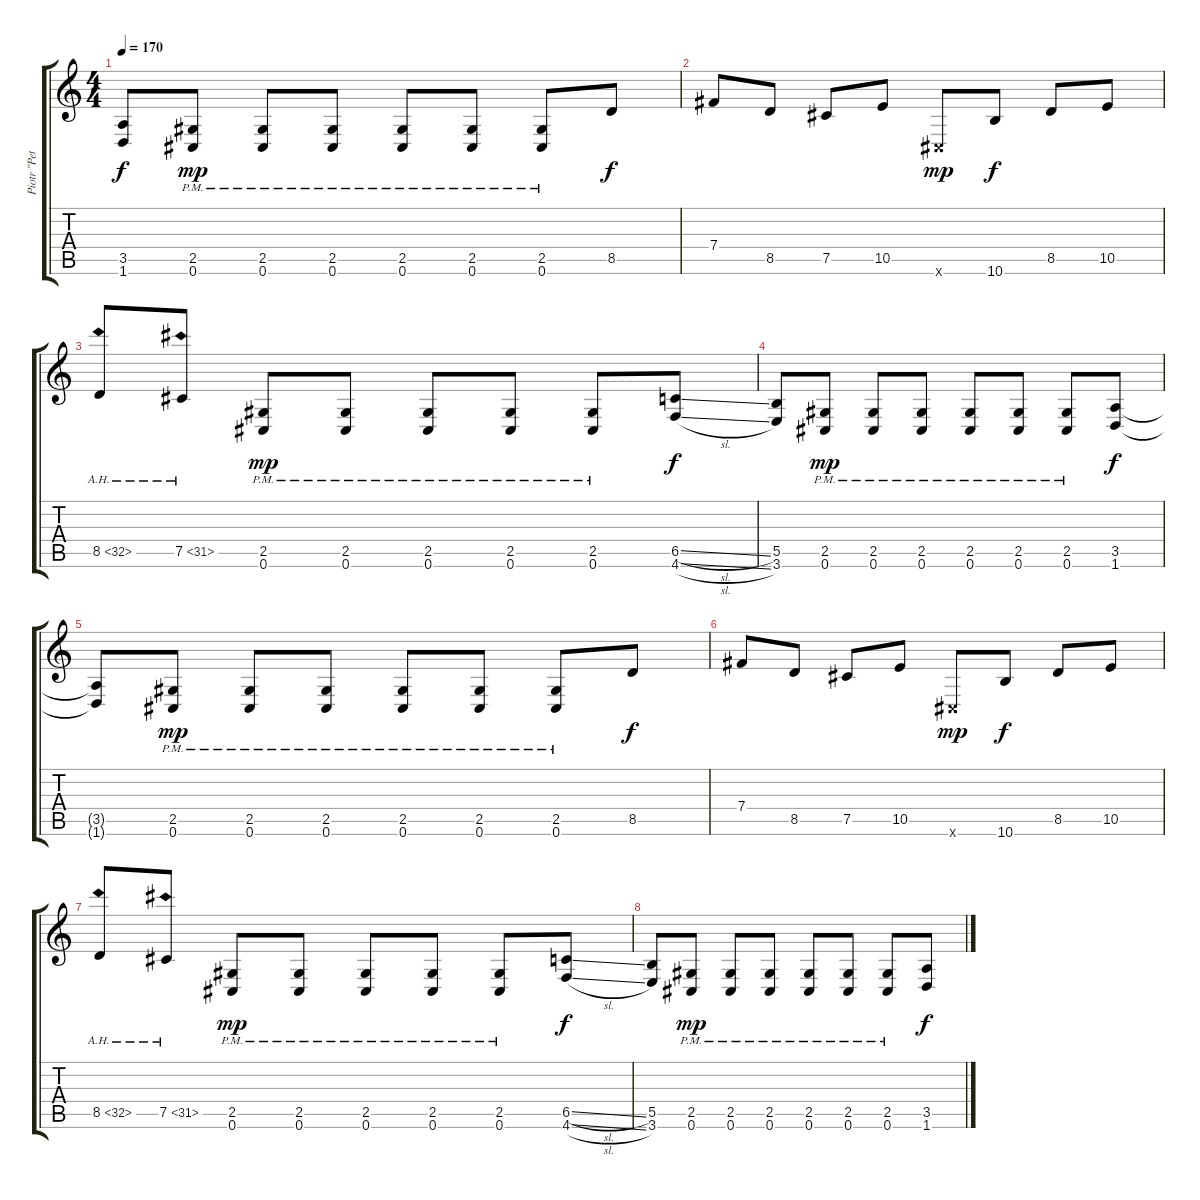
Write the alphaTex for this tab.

\track ("Piotr \"Peter\" Wiwczarek (Rythm)" "Piotr \"Pet") {instrument distortionguitar}
\staff {score tabs}
\tuning (Db4 Ab3 E3 B2 Gb2 Db2) {hide}
\ts (4 4)
\tempo 170
\clef g2
\ks c
(3.5{t} 1.6{t}).8{dy f} (2.5{pm} 0.6{pm}).8{dy mp} (2.5{pm} 0.6{pm}).8 (2.5{pm} 0.6{pm}).8 (2.5{pm} 0.6{pm}).8 (2.5{pm} 0.6{pm}).8 (2.5{pm} 0.6{pm}).8 8.5.8{dy f} |
7.4.8 8.5.8 7.5.8 10.5.8 0.6{x}.8{dy mp} 10.6.8{dy f} 8.5.8 10.5.8 |
8.5{ah 24}.8 7.5{ah 24}.8 (2.5{pm} 0.6{pm}).8{dy mp} (2.5{pm} 0.6{pm}).8 (2.5{pm} 0.6{pm}).8 (2.5{pm} 0.6{pm}).8 (2.5{pm} 0.6{pm}).8 (6.5{sl} 4.6{sl}).8{dy f} |
(5.5 3.6).8 (2.5{pm} 0.6{pm}).8{dy mp} (2.5{pm} 0.6{pm}).8 (2.5{pm} 0.6{pm}).8 (2.5{pm} 0.6{pm}).8 (2.5{pm} 0.6{pm}).8 (2.5{pm} 0.6{pm}).8 (3.5 1.6).8{dy f} |
(3.5{t} 1.6{t}).8 (2.5{pm} 0.6{pm}).8{dy mp} (2.5{pm} 0.6{pm}).8 (2.5{pm} 0.6{pm}).8 (2.5{pm} 0.6{pm}).8 (2.5{pm} 0.6{pm}).8 (2.5{pm} 0.6{pm}).8 8.5.8{dy f} |
7.4.8 8.5.8 7.5.8 10.5.8 0.6{x}.8{dy mp} 10.6.8{dy f} 8.5.8 10.5.8 |
8.5{ah 24}.8 7.5{ah 24}.8 (2.5{pm} 0.6{pm}).8{dy mp} (2.5{pm} 0.6{pm}).8 (2.5{pm} 0.6{pm}).8 (2.5{pm} 0.6{pm}).8 (2.5{pm} 0.6{pm}).8 (6.5{sl} 4.6{sl}).8{dy f} |
(5.5 3.6).8 (2.5{pm} 0.6{pm}).8{dy mp} (2.5{pm} 0.6{pm}).8 (2.5{pm} 0.6{pm}).8 (2.5{pm} 0.6{pm}).8 (2.5{pm} 0.6{pm}).8 (2.5{pm} 0.6{pm}).8 (3.5 1.6).8{dy f}
